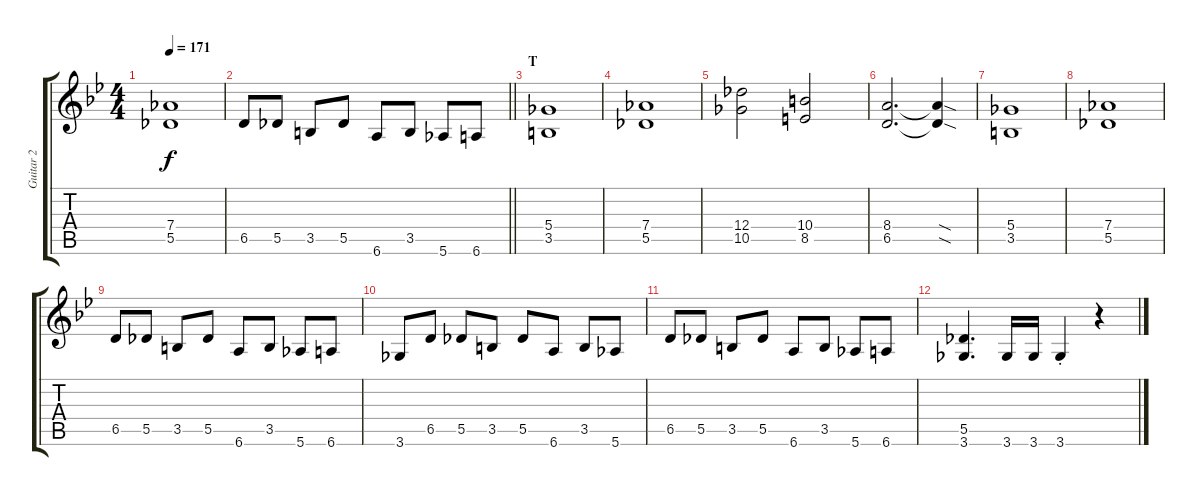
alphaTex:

\track ("Guitar 2" "Guitar 2") {instrument acousticguitarsteel}
\staff {score tabs}
\tuning (Eb4 Bb3 Gb3 Db3 Ab2 Eb2) {hide}
\ts (4 4)
\tempo 171
\clef g2
\ks bb
(7.4 5.5).1{dy f} |
\barLineRight lightlight
6.5.8 5.5.8 3.5.8 5.5.8 6.6.8 3.5.8 5.6.8 6.6.8 |
\section ("" "T")
(5.4 3.5).1 |
(7.4 5.5).1 |
(12.4 10.5).2 (10.4 8.5).2 |
(8.4 6.5).2{d} (8.4{sod t} 6.5{sod t}).4 |
(5.4 3.5).1 |
(7.4 5.5).1 |
6.5.8 5.5.8 3.5.8 5.5.8 6.6.8 3.5.8 5.6.8 6.6.8 |
3.6.8 6.5.8 5.5.8 3.5.8 5.5.8 6.6.8 3.5.8 5.6.8 |
6.5.8 5.5.8 3.5.8 5.5.8 6.6.8 3.5.8 5.6.8 6.6.8 |
(5.5 3.6).4{d} 3.6.16 3.6.16 3.6{st}.4 r.4
